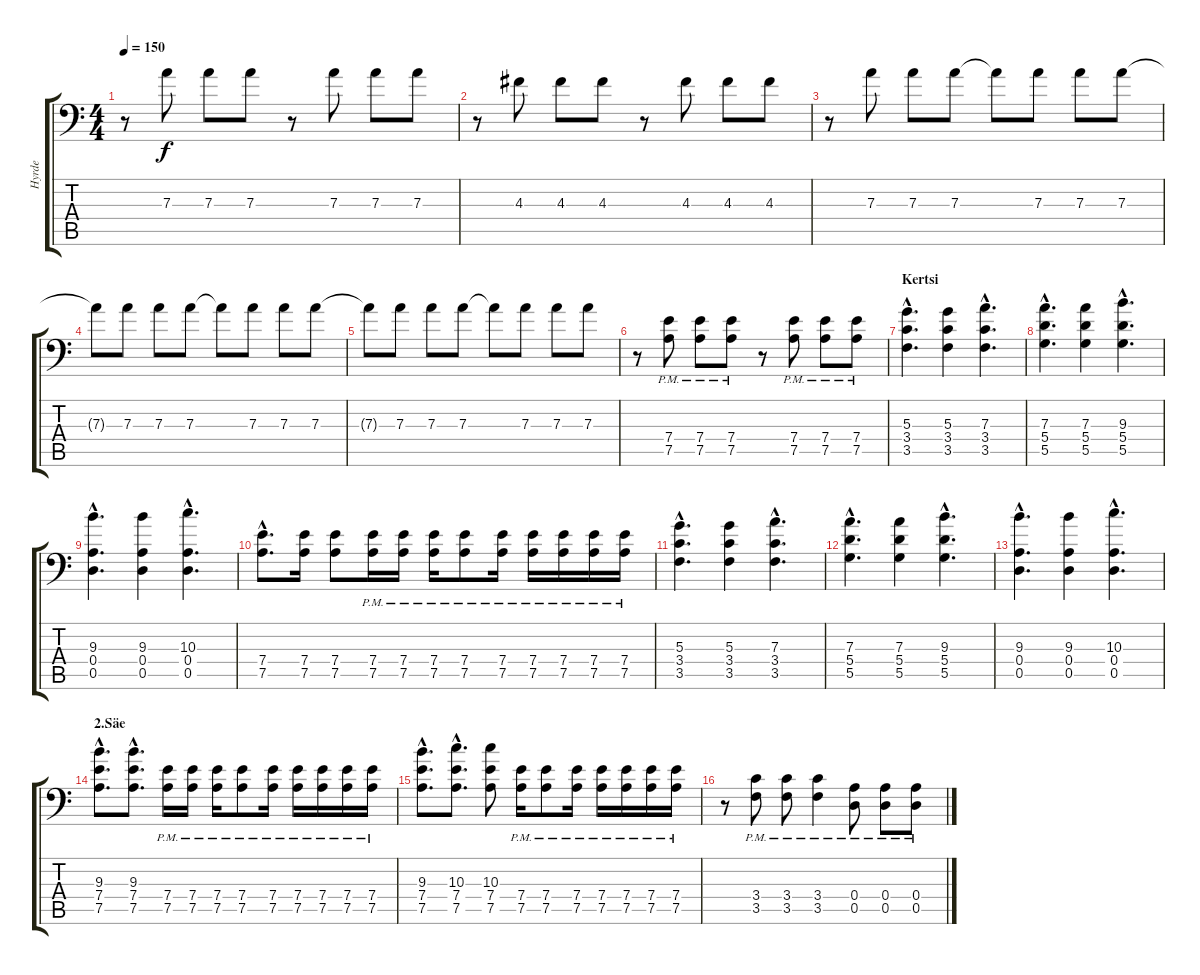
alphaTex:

\track ("Hyrde" "Hyrde") {instrument distortionguitar}
\staff {score tabs}
\tuning (B3 G3 D3 A2 D2 A1) {hide}
\ts (4 4)
\tempo 150
\clef f4
\ks c
r.8{dy f} 7.3.8 7.3.8 7.3.8 r.8 7.3.8 7.3.8 7.3.8 |
r.8 4.3.8 4.3.8 4.3.8 r.8 4.3.8 4.3.8 4.3.8 |
r.8 7.3.8 7.3.8 7.3.8 7.3{t}.8 7.3.8 7.3.8 7.3.8 |
7.3{t}.8 7.3.8 7.3.8 7.3.8 7.3{t}.8 7.3.8 7.3.8 7.3.8 |
7.3{t}.8 7.3.8 7.3.8 7.3.8 7.3{t}.8 7.3.8 7.3.8 7.3.8 |
r.8 (7.4{pm} 7.5{pm}).8 (7.4{pm} 7.5{pm}).8 (7.4{pm} 7.5{pm}).8 r.8 (7.4{pm} 7.5{pm}).8 (7.4{pm} 7.5{pm}).8 (7.4{pm} 7.5{pm}).8 |
\section ("" "Kertsi")
(5.3{hac} 3.4{hac} 3.5{hac}).4{d} (5.3 3.4 3.5).4 (7.3{hac} 3.4{hac} 3.5{hac}).4{d} |
(7.3{hac} 5.4{hac} 5.5{hac}).4{d} (7.3 5.4 5.5).4 (9.3{hac} 5.4{hac} 5.5{hac}).4{d} |
(9.3{hac} 0.4{hac} 0.5{hac}).4{d} (9.3 0.4 0.5).4 (10.3{hac} 0.4{hac} 0.5{hac}).4{d} |
(7.4{hac} 7.5{hac}).8{d} (7.4 7.5).16 (7.4 7.5).8 (7.4{pm} 7.5{pm}).16 (7.4{pm} 7.5{pm}).16 (7.4{pm} 7.5{pm}).16 (7.4{pm} 7.5{pm}).8 (7.4{pm} 7.5{pm}).16 (7.4{pm} 7.5{pm}).16 (7.4{pm} 7.5{pm}).16 (7.4{pm} 7.5{pm}).16 (7.4{pm} 7.5{pm}).16 |
(5.3{hac} 3.4{hac} 3.5{hac}).4{d} (5.3 3.4 3.5).4 (7.3{hac} 3.4{hac} 3.5{hac}).4{d} |
(7.3{hac} 5.4{hac} 5.5{hac}).4{d} (7.3 5.4 5.5).4 (9.3{hac} 5.4{hac} 5.5{hac}).4{d} |
(9.3{hac} 0.4{hac} 0.5{hac}).4{d} (9.3 0.4 0.5).4 (10.3{hac} 0.4{hac} 0.5{hac}).4{d} |
\section ("" "2.Säe")
(9.3{hac} 7.4{hac} 7.5{hac}).8{d} (9.3{hac} 7.4{hac} 7.5{hac}).8{d} (7.4{pm} 7.5{pm}).16 (7.4{pm} 7.5{pm}).16 (7.4{pm} 7.5{pm}).16 (7.4{pm} 7.5{pm}).8 (7.4{pm} 7.5{pm}).16 (7.4{pm} 7.5{pm}).16 (7.4{pm} 7.5{pm}).16 (7.4{pm} 7.5{pm}).16 (7.4{pm} 7.5{pm}).16 |
(9.3{hac} 7.4{hac} 7.5{hac}).8{d} (10.3{hac} 7.4{hac} 7.5{hac}).8{d} (10.3 7.4 7.5).8 (7.4{pm} 7.5{pm}).16 (7.4{pm} 7.5{pm}).8 (7.4{pm} 7.5{pm}).16 (7.4{pm} 7.5{pm}).16 (7.4{pm} 7.5{pm}).16 (7.4{pm} 7.5{pm}).16 (7.4{pm} 7.5{pm}).16 |
r.8 (3.4{pm} 3.5{pm}).8 (3.4{pm} 3.5{pm}).8 (3.4{pm} 3.5{pm}).4 (0.4{pm} 0.5{pm}).8 (0.4{pm} 0.5{pm}).8 (0.4{pm} 0.5{pm}).8
